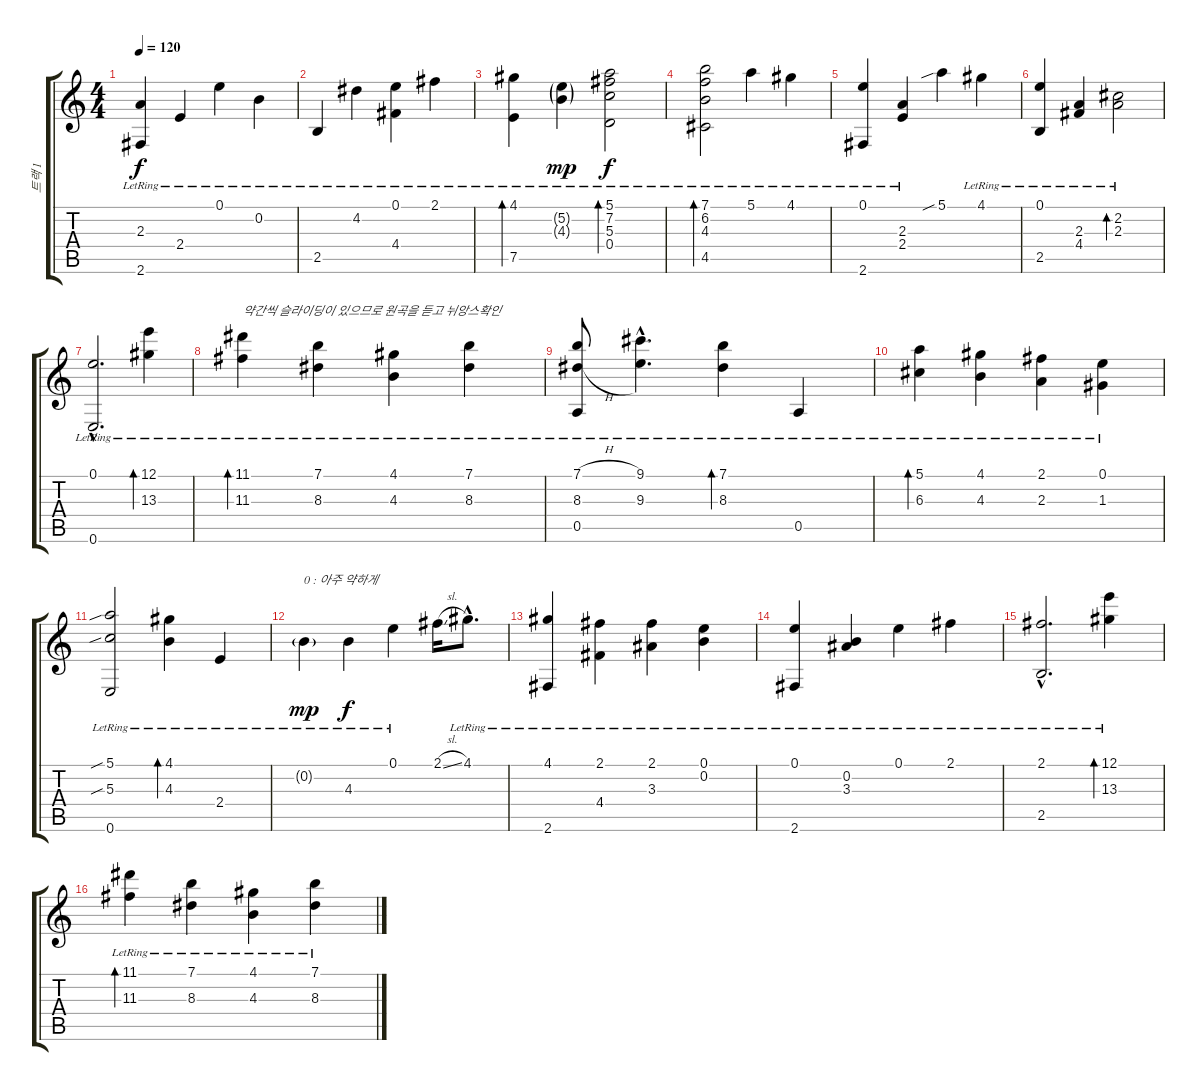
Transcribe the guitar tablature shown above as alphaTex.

\track ("트랙 1" "트랙 1") {instrument acousticguitarnylon}
\staff {score tabs}
\tuning (E4 B3 G3 D3 A2 E2) {hide}
\ts (4 4)
\tempo 120
\clef g2
\ks c
(2.3{lr} 2.6{lr}).4{dy f} 2.4{lr}.4 0.1{lr}.4 0.2{lr}.4 |
2.5{lr}.4 4.2{lr}.4 (0.1{lr} 4.4{lr}).4 2.1{lr}.4 |
(4.1{lr} 7.5).4{bd 480} (5.2{g lr} 4.3{g lr}).4{dy mp} (5.1{lr} 7.2 5.3 0.4{lr}).2{bd 480 dy f} |
(7.1{lr} 6.2{lr} 4.3 4.5{lr}).2{bd 480} 5.1{lr}.4 4.1{lr}.4 |
(0.1{lr} 2.6{lr}).4 (2.3{lr} 2.4{lr}).4 5.1{sib}.4 4.1{lr}.4 |
(0.1{lr} 2.5{lr}).4 (2.3{lr} 4.4{lr}).4 (2.2{lr} 2.3{lr}).2{bd 480} |
(0.1{hac lr} 0.6{hac lr}).2{d} (12.1{lr} 13.3{lr}).4{bd 240} |
(11.1{lr} 11.3{lr}).4{bd 240 txt "약간씩 슬라이딩이 있으므로 원곡을 듣고 뉘앙스확인"} (7.1{lr} 8.3{lr}).4 (4.1{lr} 4.3{lr}).4 (7.1{lr} 8.3{lr}).4 |
(7.1{h} 8.3{h} 0.5{lr}).8 (9.1{hac lr} 9.3{hac lr}).4{d} (7.1{lr} 8.3{lr}).4{bd 480} 0.5{lr}.4 |
(5.1{lr} 6.3{lr}).4{bd 240} (4.1{lr} 4.3{lr}).4 (2.1{lr} 2.3{lr}).4 (0.1{lr} 1.3{lr}).4 |
(5.1{sib} 5.3{sib} 0.6{lr}).2 (4.1{lr} 4.3{lr}).4{bd 480} 2.4{lr}.4 |
0.2{g lr}.4{txt "0 : 아주 약하게" dy mp} 4.3{lr}.4{dy f} 0.1{lr}.4 2.1{sl}.16 4.1{hac lr}.8{d} |
(4.1{lr} 2.6{lr}).4 (2.1{lr} 4.4{lr}).4 (2.1{lr} 3.3{lr}).4 (0.1{lr} 0.2{lr}).4 |
(0.1{lr} 2.6{lr}).4 (0.2{lr} 3.3{lr}).4 0.1{lr}.4 2.1{lr}.4 |
(2.1{hac lr} 2.5{hac lr}).2{d} (12.1{lr} 13.3{lr}).4{bd 240} |
(11.1{lr} 11.3{lr}).4{bd 240} (7.1{lr} 8.3{lr}).4 (4.1{lr} 4.3{lr}).4 (7.1{lr} 8.3{lr}).4
